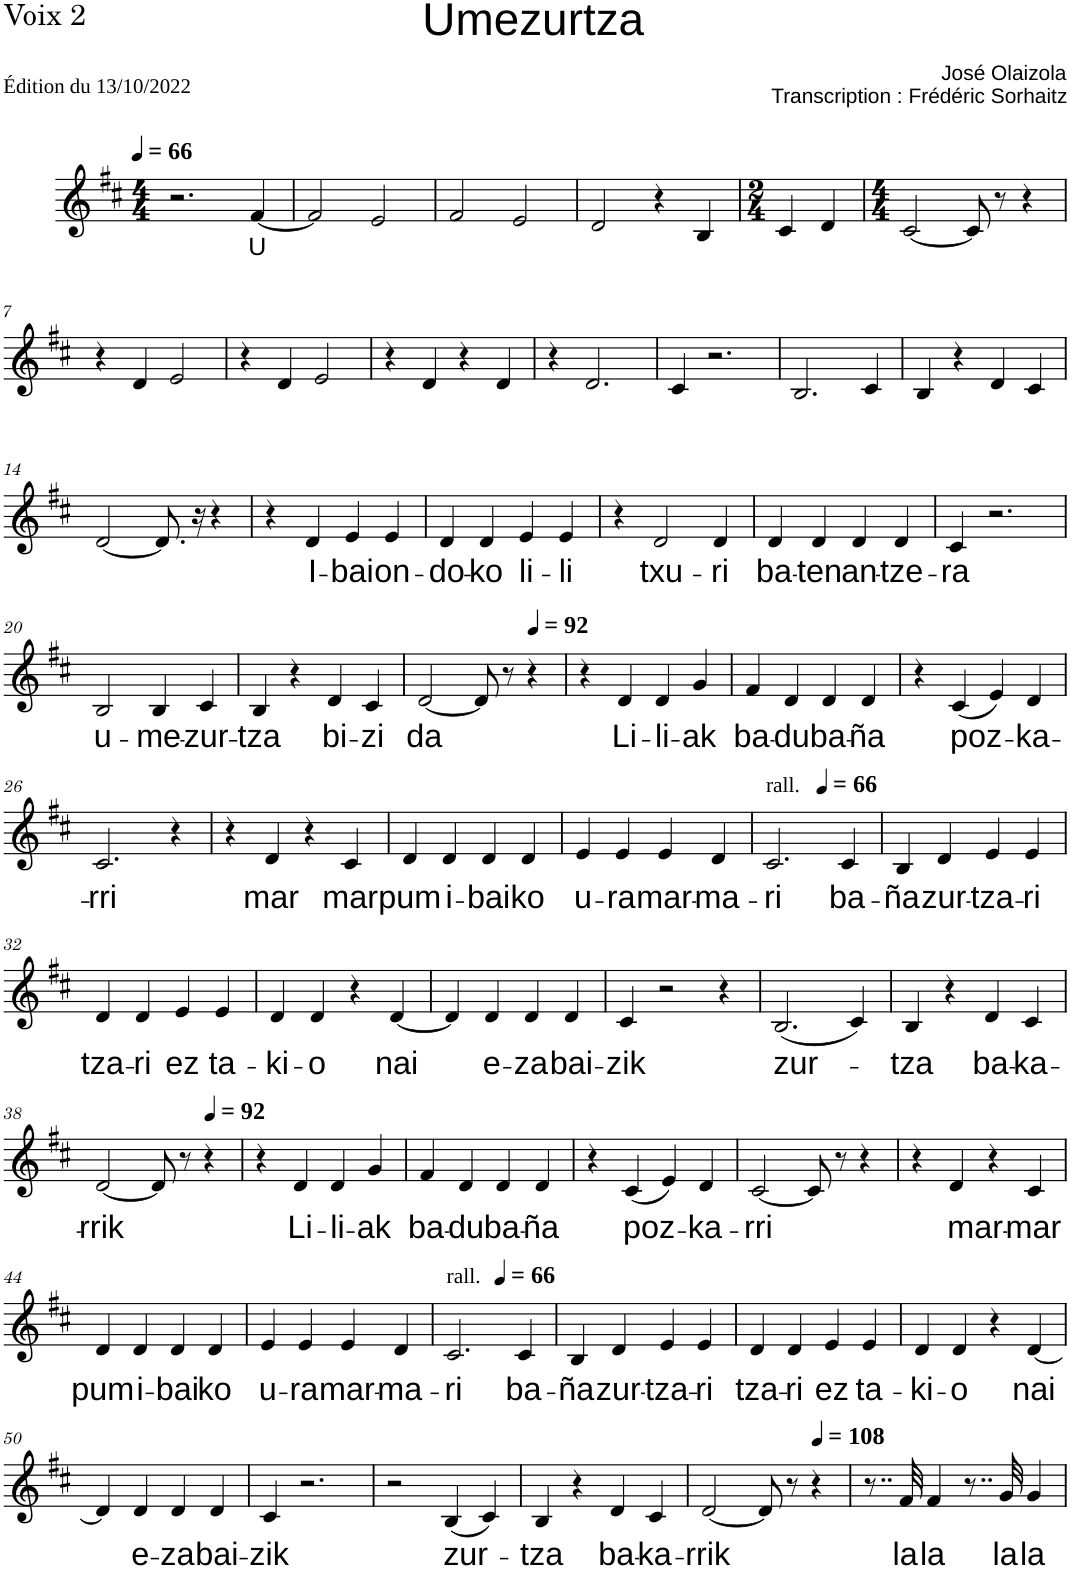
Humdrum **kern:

**kern	**text
*part1	*part1
*staff1	*staff1
*I"Voix 2	*
*I'V. 2	*
*clefG2	*
*k[f#c#]	*
*M4/4	*
*MM66	*
=1	=1
2.r	.
!	!LO:LY:b
[4f#/	U
=2	=2
2f#/]	.
2e/	.
=3	=3
2f#/	.
2e/	.
=4	=4
2d/	.
4r	.
4B/	.
=5	=5
*M2/4	*
4c#/	.
4d/	.
=6	=6
*M4/4	*
[2c#/	.
8c#/]	.
8r	.
4r	.
!!LO:LB:g=z
=7	=7
4r	.
4d/	.
2e/	.
=8	=8
4r	.
4d/	.
2e/	.
=9	=9
4r	.
4d/	.
4r	.
4d/	.
=10	=10
4r	.
2.d/	.
=11	=11
4c#/	.
2.r	.
=12	=12
2.B/	.
4c#/	.
=13	=13
4B/	.
4r	.
4d/	.
4c#/	.
!!LO:LB:g=z
=14	=14
[2d/	.
8.d/]	.
16r	.
4r	.
=15	=15
4r	.
!	!LO:LY:b
4d/	I-
!	!LO:LY:b
4e/	-bai
!	!LO:LY:b
4e/	on-
=16	=16
!	!LO:LY:b
4d/	-do-
!	!LO:LY:b
4d/	-ko
!	!LO:LY:b
4e/	li-
!	!LO:LY:b
4e/	-li
=17	=17
4r	.
!	!LO:LY:b
2d/	txu-
!	!LO:LY:b
4d/	-ri
=18	=18
!	!LO:LY:b
4d/	ba-
!	!LO:LY:b
4d/	-ten
!	!LO:LY:b
4d/	an-
!	!LO:LY:b
4d/	-tze-
=19	=19
!	!LO:LY:b
4c#/	-ra
2.r	.
!!LO:LB:g=z
=20	=20
!	!LO:LY:b
2B/	u-
!	!LO:LY:b
4B/	-me-
!	!LO:LY:b
4c#/	-zur-
=21	=21
!	!LO:LY:b
4B/	-tza
4r	.
!	!LO:LY:b
4d/	bi-
!	!LO:LY:b
4c#/	zi
=22	=22
!	!LO:LY:b
[2d/	da
8d/]	.
8r	.
*MM92	*
4r	.
=23	=23
4r	.
!	!LO:LY:b
4d/	Li-
!	!LO:LY:b
4d/	-li-
!	!LO:LY:b
4g/	-ak
=24	=24
!	!LO:LY:b
4f#/	ba-
!	!LO:LY:b
4d/	-du
!	!LO:LY:b
4d/	ba-
!	!LO:LY:b
4d/	-ña
=25	=25
4r	.
!	!LO:LY:b
(4c#/	poz-
4e/)	.
!	!LO:LY:b
4d/	-ka-
!!LO:LB:g=z
=26	=26
!	!LO:LY:b
2.c#/	-rri
4r	.
=27	=27
4r	.
!	!LO:LY:b
4d/	mar
4r	.
!	!LO:LY:b
4c#/	mar
=28	=28
!	!LO:LY:b
4d/	pum
!	!LO:LY:b
4d/	i-
!	!LO:LY:b
4d/	-bai
!	!LO:LY:b
4d/	-ko
=29	=29
!	!LO:LY:b
4e/	u-
!	!LO:LY:b
4e/	-ra
!	!LO:LY:b
4e/	mar-
!	!LO:LY:b
4d/	-ma-
=30	=30
!LO:TX:a:t=rall.	!
!	!LO:LY:b
*^	*
2.c#/	2ryy	-ri
*MM66	*	*
.	2ryy	.
!	!	!LO:LY:b
4c#/	.	ba-
=31	=31	=31
!	!	!LO:LY:b
*v	*v	*
4B/	-ña
!	!LO:LY:b
4d/	zur-
!	!LO:LY:b
4e/	-tza-
!	!LO:LY:b
4e/	-ri
!!LO:LB:g=z
=32	=32
!	!LO:LY:b
4d/	-tza-
!	!LO:LY:b
4d/	-ri
!	!LO:LY:b
4e/	ez
!	!LO:LY:b
4e/	ta-
=33	=33
!	!LO:LY:b
4d/	-ki-
!	!LO:LY:b
4d/	-o
4r	.
!	!LO:LY:b
[4d/	nai
=34	=34
4d/]	.
!	!LO:LY:b
4d/	e-
!	!LO:LY:b
4d/	-za
!	!LO:LY:b
4d/	bai-
=35	=35
!	!LO:LY:b
4c#/	-zik
2r	.
4r	.
=36	=36
!	!LO:LY:b
(2.B/	zur-
4c#/)	.
=37	=37
!	!LO:LY:b
4B/	-tza
4r	.
!	!LO:LY:b
4d/	ba-
!	!LO:LY:b
4c#/	-ka-
!!LO:LB:g=z
=38	=38
!	!LO:LY:b
[2d/	-rrik
8d/]	.
8r	.
*MM92	*
4r	.
=39	=39
4r	.
!	!LO:LY:b
4d/	Li-
!	!LO:LY:b
4d/	-li-
!	!LO:LY:b
4g/	-ak
=40	=40
!	!LO:LY:b
4f#/	ba-
!	!LO:LY:b
4d/	-du
!	!LO:LY:b
4d/	ba-
!	!LO:LY:b
4d/	-ña
=41	=41
4r	.
!	!LO:LY:b
(4c#/	poz-
4e/)	.
!	!LO:LY:b
4d/	-ka-
=42	=42
!	!LO:LY:b
[2c#/	-rri
8c#/]	.
8r	.
4r	.
=43	=43
4r	.
!	!LO:LY:b
4d/	mar-
4r	.
!	!LO:LY:b
4c#/	mar
!!LO:LB:g=z
=44	=44
!	!LO:LY:b
4d/	pum
!	!LO:LY:b
4d/	i-
!	!LO:LY:b
4d/	-bai
!	!LO:LY:b
4d/	-ko
=45	=45
!	!LO:LY:b
4e/	u-
!	!LO:LY:b
4e/	-ra
!	!LO:LY:b
4e/	mar-
!	!LO:LY:b
4d/	-ma-
=46	=46
!LO:TX:a:t=rall.	!
!	!LO:LY:b
*^	*
2.c#/	2ryy	-ri
*MM66	*	*
.	2ryy	.
!	!	!LO:LY:b
4c#/	.	ba-
=47	=47	=47
!	!	!LO:LY:b
*v	*v	*
4B/	-ña
!	!LO:LY:b
4d/	zur-
!	!LO:LY:b
4e/	-tza-
!	!LO:LY:b
4e/	-ri
=48	=48
!	!LO:LY:b
4d/	-tza-
!	!LO:LY:b
4d/	-ri
!	!LO:LY:b
4e/	ez
!	!LO:LY:b
4e/	ta-
=49	=49
!	!LO:LY:b
4d/	-ki-
!	!LO:LY:b
4d/	-o
4r	.
!	!LO:LY:b
[4d/	nai
!!LO:LB:g=z
=50	=50
4d/]	.
!	!LO:LY:b
4d/	e-
!	!LO:LY:b
4d/	-za
!	!LO:LY:b
4d/	bai-
=51	=51
!	!LO:LY:b
4c#/	-zik
2.r	.
=52	=52
2r	.
!	!LO:LY:b
(4B/	zur-
4c#/)	.
=53	=53
!	!LO:LY:b
4B/	-tza
4r	.
!	!LO:LY:b
4d/	ba-
!	!LO:LY:b
4c#/	-ka-
=54	=54
!	!LO:LY:b
[2d/	-rrik
8d/]	.
8r	.
*MM108	*
4r	.
=55	=55
8..r	.
!	!LO:LY:b
32f#/	la
!	!LO:LY:b
4f#/	la
8..r	.
!	!LO:LY:b
32g/	la
!	!LO:LY:b
4g/	-la
=	=
*-	*-
